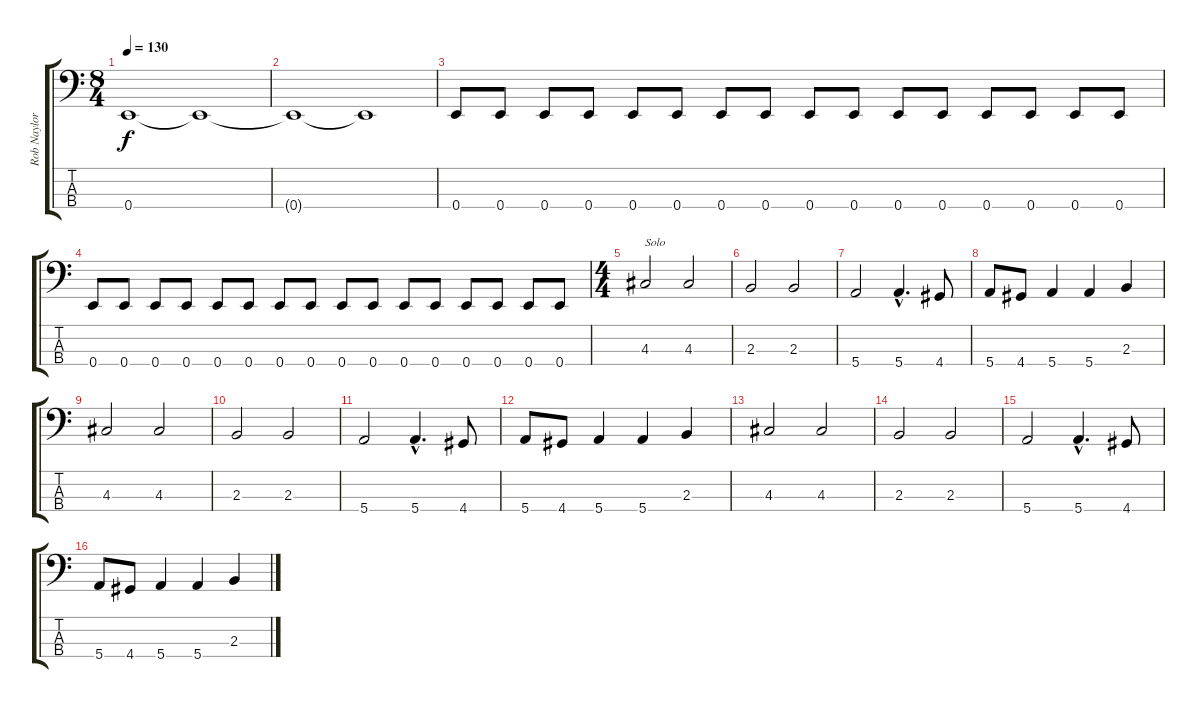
\track ("Rob Naylor" "Rob Naylor") {instrument electricbasspick}
\staff {score tabs}
\tuning (G2 D2 A1 E1) {hide}
\ts (8 4)
\tempo 130
\clef f4
\ks c
0.4.1{dy f} 0.4{t}.1 |
0.4{t}.1 0.4{t}.1 |
0.4.8 0.4.8 0.4.8 0.4.8 0.4.8 0.4.8 0.4.8 0.4.8 0.4.8 0.4.8 0.4.8 0.4.8 0.4.8 0.4.8 0.4.8 0.4.8 |
0.4.8 0.4.8 0.4.8 0.4.8 0.4.8 0.4.8 0.4.8 0.4.8 0.4.8 0.4.8 0.4.8 0.4.8 0.4.8 0.4.8 0.4.8 0.4.8 |
\ts (4 4)
4.3.2{txt "Solo"} 4.3.2 |
2.3.2 2.3.2 |
5.4.2 5.4{hac}.4{d} 4.4.8 |
5.4.8 4.4.8 5.4.4 5.4.4 2.3.4 |
4.3.2 4.3.2 |
2.3.2 2.3.2 |
5.4.2 5.4{hac}.4{d} 4.4.8 |
5.4.8 4.4.8 5.4.4 5.4.4 2.3.4 |
4.3.2 4.3.2 |
2.3.2 2.3.2 |
5.4.2 5.4{hac}.4{d} 4.4.8 |
5.4.8 4.4.8 5.4.4 5.4.4 2.3.4
